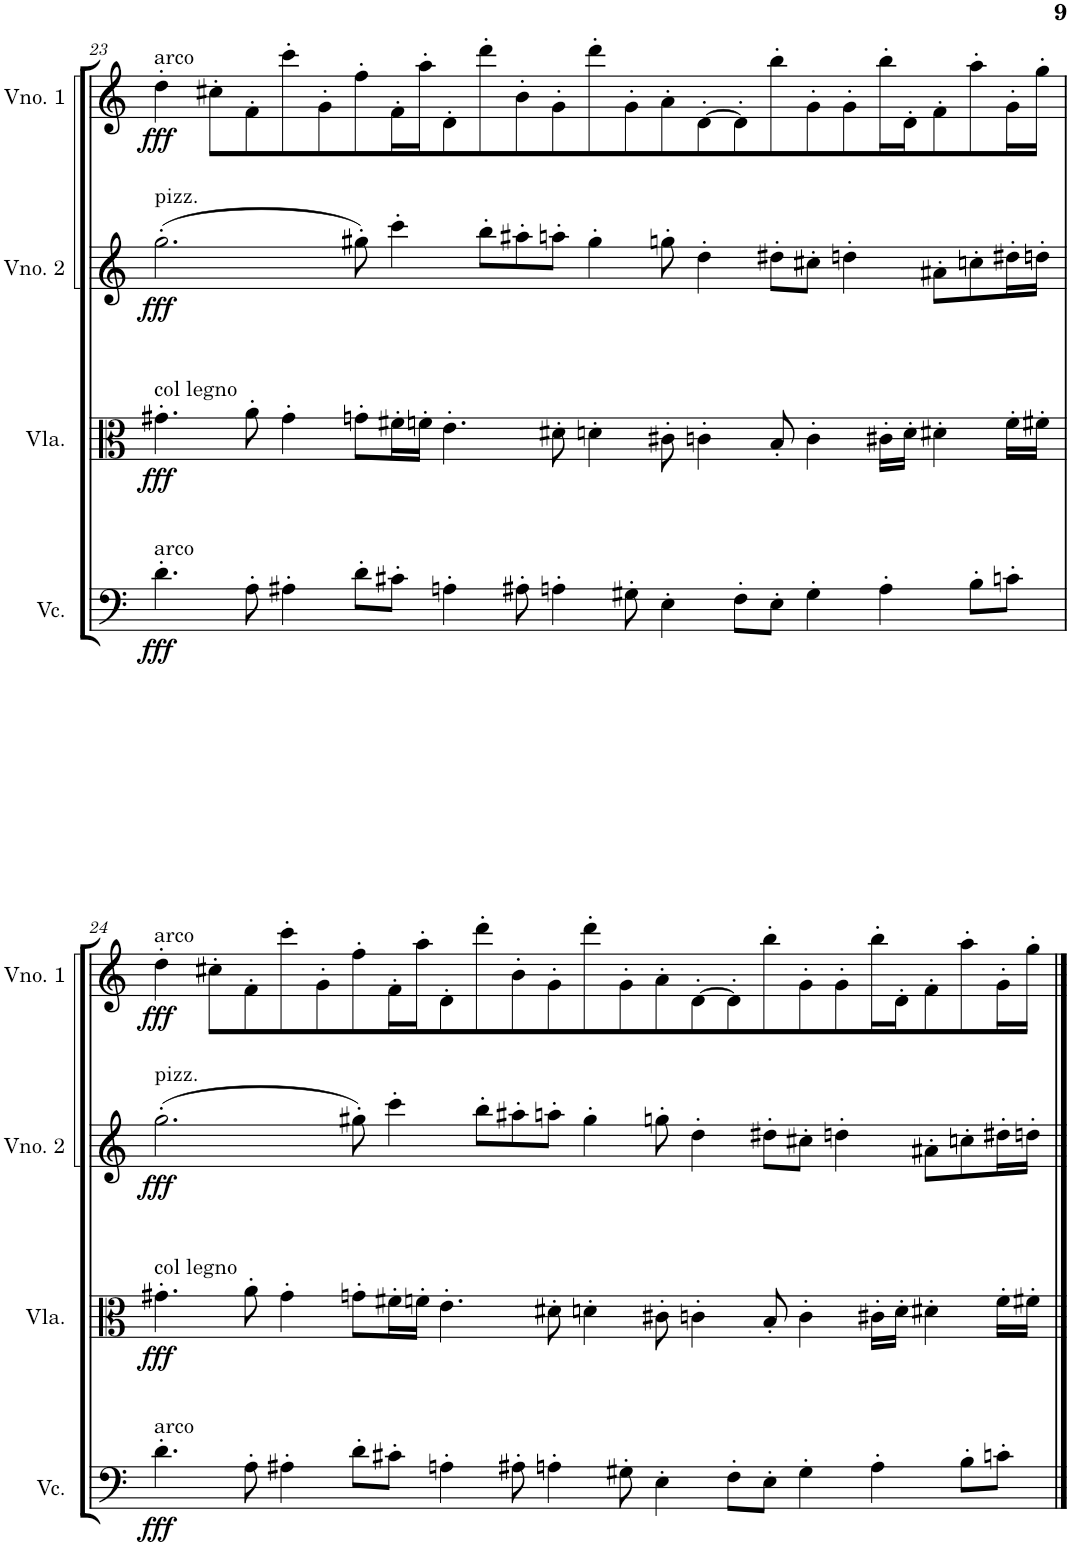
**kern	**dynam	**kern	**dynam	**kern	**dynam	**kern	**dynam
*part4	*part4	*part3	*part3	*part2	*part2	*part1	*part1
*staff4	*staff4	*staff3	*staff3	*staff2	*staff2	*staff1	*staff1
*I"Violoncelo	*	*I"Viola	*	*I"Violino 2	*	*I"Violino 1	*
*I'Vc.	*	*I'Vla.	*	*I'Vno. 2	*	*I'Vno. 1	*
!!LO:PB:g=z
*clefF4	*	*clefC3	*	*clefG2	*	*clefG2	*
*k[]	*	*k[]	*	*k[]	*	*k[]	*
*M12/4	*	*M12/4	*	*M12/4	*	*M12/4	*
=23	=23	=23	=23	=23	=23	=23	=23
!	!	!	!	!	!	!LO:TX:a:t=arco	!
!	!	!	!	!LO:TX:a:t=pizz.	!	!	!
!	!	!LO:TX:a:t=col legno	!	!	!	!	!
!LO:TX:a:t=arco	!	!	!	!	!	!	!
!	!LO:DY:b	!	!LO:DY:b	!	!LO:DY:b	!	!LO:DY:b
4.d'\	fff	4.g#X'\	fff	(2.gg'\	fff	4dd'\	fff
.	.	.	.	.	.	8cc#X'\L	.
8A'\	.	8a'\	.	.	.	8f'\	.
4A#X'\	.	4g#'\	.	.	.	8ccc'\	.
.	.	.	.	.	.	8g'\	.
8d'\L	.	8gn'\L	.	8gg#X'\)	.	8ff'\	.
8c#X'\J	.	16f#X'\L	.	4ccc'\	.	16f'\L	.
.	.	16fn'\JJ	.	.	.	16aa'\J	.
4An'\	.	4.e'\	.	.	.	8d'\	.
.	.	.	.	8bb'\L	.	8ddd'\	.
8A#X'\	.	.	.	8aa#X'\	.	8b'\	.
4An'\	.	8d#X'\	.	8aan'\J	.	8g'\	.
.	.	4dn'\	.	4gg#'\	.	8ddd'\	.
8G#X'\	.	.	.	.	.	8g'\	.
4E'\	.	8c#X'\	.	8ggn'\	.	8a'\	.
.	.	4cn'\	.	4dd'\	.	[8d'\	.
8F'\L	.	.	.	.	.	8d'\]	.
8E'\J	.	8B'/	.	8dd#X'\L	.	8bb'\	.
4G#'\	.	4c'\	.	8cc#X'\J	.	8g'\	.
.	.	.	.	4ddn'\	.	8g'\	.
4A'\	.	16c#X'\LL	.	.	.	16bb'\L	.
.	.	16d'\JJ	.	.	.	16d'\J	.
.	.	4d#X'\	.	8a#X'\L	.	8f'\	.
8B'\L	.	.	.	8ccn'\	.	8aa'\	.
8cn'\J	.	16f'\LL	.	16dd#X'\L	.	16g'\L	.
.	.	16f#X'\JJ	.	16ddn'\JJ	.	16gg'\JJ	.
!!LO:LB:g=z
=24	=24	=24	=24	=24	=24	=24	=24
!	!	!	!	!	!	!LO:TX:a:t=arco	!
!	!	!	!	!LO:TX:a:t=pizz.	!	!	!
!	!	!LO:TX:a:t=col legno	!	!	!	!	!
!LO:TX:a:t=arco	!	!	!	!	!	!	!
!	!LO:DY:b	!	!LO:DY:b	!	!LO:DY:b	!	!LO:DY:b
4.d'\	fff	4.g#X'\	fff	(2.gg'\	fff	4dd'\	fff
.	.	.	.	.	.	8cc#X'\L	.
8A'\	.	8a'\	.	.	.	8f'\	.
4A#X'\	.	4g#'\	.	.	.	8ccc'\	.
.	.	.	.	.	.	8g'\	.
8d'\L	.	8gn'\L	.	8gg#X'\)	.	8ff'\	.
8c#X'\J	.	16f#X'\L	.	4ccc'\	.	16f'\L	.
.	.	16fn'\JJ	.	.	.	16aa'\J	.
4An'\	.	4.e'\	.	.	.	8d'\	.
.	.	.	.	8bb'\L	.	8ddd'\	.
8A#X'\	.	.	.	8aa#X'\	.	8b'\	.
4An'\	.	8d#X'\	.	8aan'\J	.	8g'\	.
.	.	4dn'\	.	4gg#'\	.	8ddd'\	.
8G#X'\	.	.	.	.	.	8g'\	.
4E'\	.	8c#X'\	.	8ggn'\	.	8a'\	.
.	.	4cn'\	.	4dd'\	.	[8d'\	.
8F'\L	.	.	.	.	.	8d'\]	.
8E'\J	.	8B'/	.	8dd#X'\L	.	8bb'\	.
4G#'\	.	4c'\	.	8cc#X'\J	.	8g'\	.
.	.	.	.	4ddn'\	.	8g'\	.
4A'\	.	16c#X'\LL	.	.	.	16bb'\L	.
.	.	16d'\JJ	.	.	.	16d'\J	.
.	.	4d#X'\	.	8a#X'\L	.	8f'\	.
8B'\L	.	.	.	8ccn'\	.	8aa'\	.
8cn'\J	.	16f'\LL	.	16dd#X'\L	.	16g'\L	.
.	.	16f#X'\JJ	.	16ddn'\JJ	.	16gg'\JJ	.
==	==	==	==	==	==	==	==
*-	*-	*-	*-	*-	*-	*-	*-
